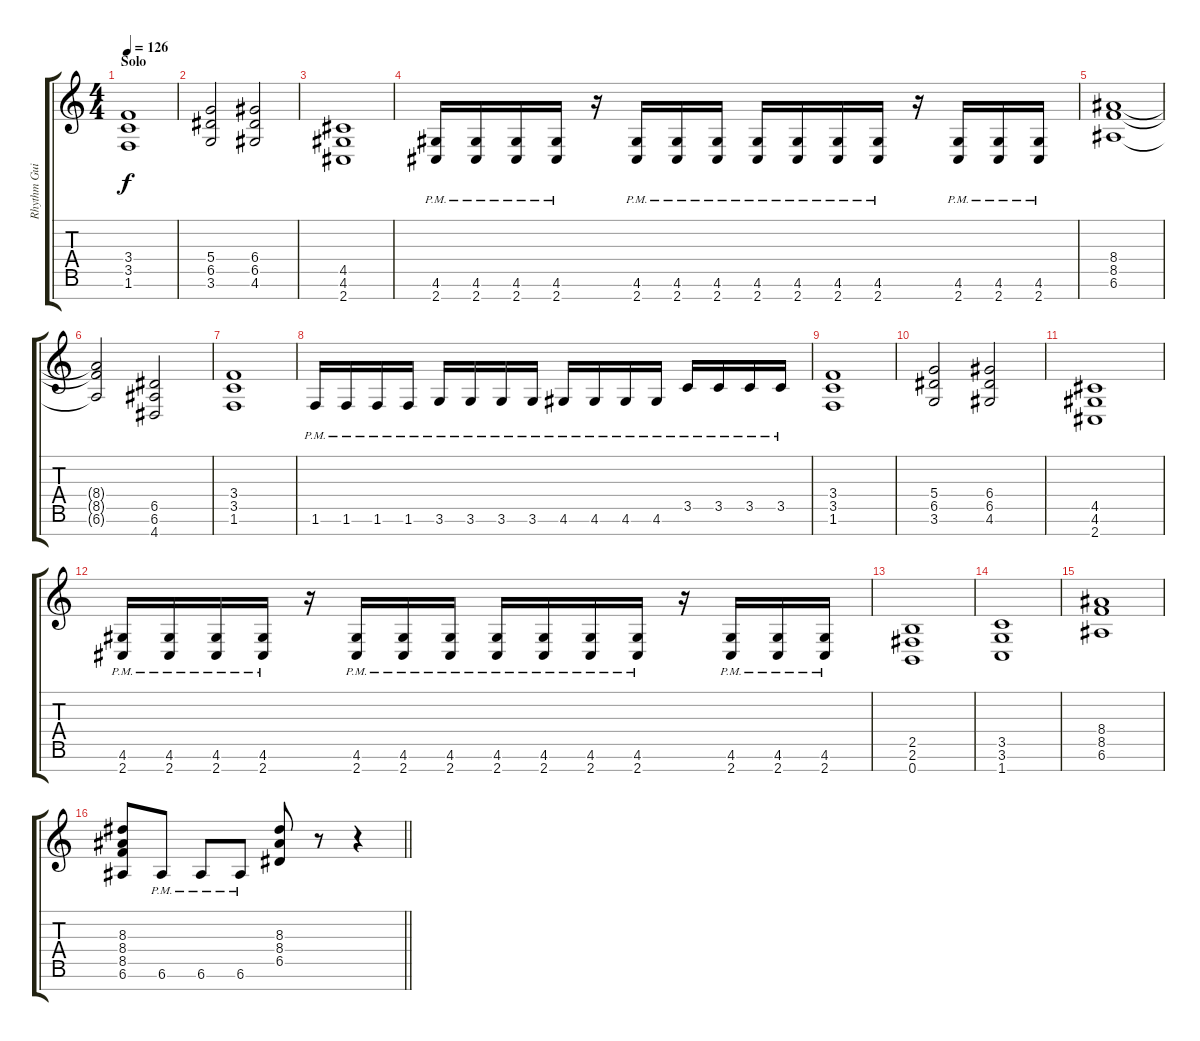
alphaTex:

\track ("Rhythm Guitar" "Rhythm Gui") {instrument distortionguitar}
\staff {score tabs}
\tuning (E4 B3 G3 D3 A2 E2 B1) {hide}
\ts (4 4)
\section ("" "Solo")
\tempo 126
\clef g2
\ks c
(3.4 3.5 1.6).1{dy f} |
(5.4 6.5 3.6).2 (6.4 6.5 4.6).2 |
(4.5 4.6 2.7).1 |
(4.6{pm} 2.7{pm}).16 (4.6{pm} 2.7{pm}).16 (4.6{pm} 2.7{pm}).16 (4.6{pm} 2.7{pm}).16 r.16 (4.6{pm} 2.7{pm}).16 (4.6{pm} 2.7{pm}).16 (4.6{pm} 2.7{pm}).16 (4.6{pm} 2.7{pm}).16 (4.6{pm} 2.7{pm}).16 (4.6{pm} 2.7{pm}).16 (4.6{pm} 2.7{pm}).16 r.16 (4.6{pm} 2.7{pm}).16 (4.6{pm} 2.7{pm}).16 (4.6{pm} 2.7{pm}).16 |
(8.4 8.5 6.6).1 |
(8.4{t} 8.5{t} 6.6{t}).2 (6.5 6.6 4.7).2 |
(3.4 3.5 1.6).1 |
1.6{pm}.16 1.6{pm}.16 1.6{pm}.16 1.6{pm}.16 3.6{pm}.16 3.6{pm}.16 3.6{pm}.16 3.6{pm}.16 4.6{pm}.16 4.6{pm}.16 4.6{pm}.16 4.6{pm}.16 3.5{pm}.16 3.5{pm}.16 3.5{pm}.16 3.5{pm}.16 |
(3.4 3.5 1.6).1 |
(5.4 6.5 3.6).2 (6.4 6.5 4.6).2 |
(4.5 4.6 2.7).1 |
(4.6{pm} 2.7{pm}).16 (4.6{pm} 2.7{pm}).16 (4.6{pm} 2.7{pm}).16 (4.6{pm} 2.7{pm}).16 r.16 (4.6{pm} 2.7{pm}).16 (4.6{pm} 2.7{pm}).16 (4.6{pm} 2.7{pm}).16 (4.6{pm} 2.7{pm}).16 (4.6{pm} 2.7{pm}).16 (4.6{pm} 2.7{pm}).16 (4.6{pm} 2.7{pm}).16 r.16 (4.6{pm} 2.7{pm}).16 (4.6{pm} 2.7{pm}).16 (4.6{pm} 2.7{pm}).16 |
(2.5 2.6 0.7).1 |
(3.5 3.6 1.7).1 |
(8.4 8.5 6.6).1 |
\barLineRight lightlight
(8.3 8.4 8.5 6.6).8 6.6{pm}.8 6.6{pm}.8 6.6{pm}.8 (8.3 8.4 6.5).8 r.8 r.4
